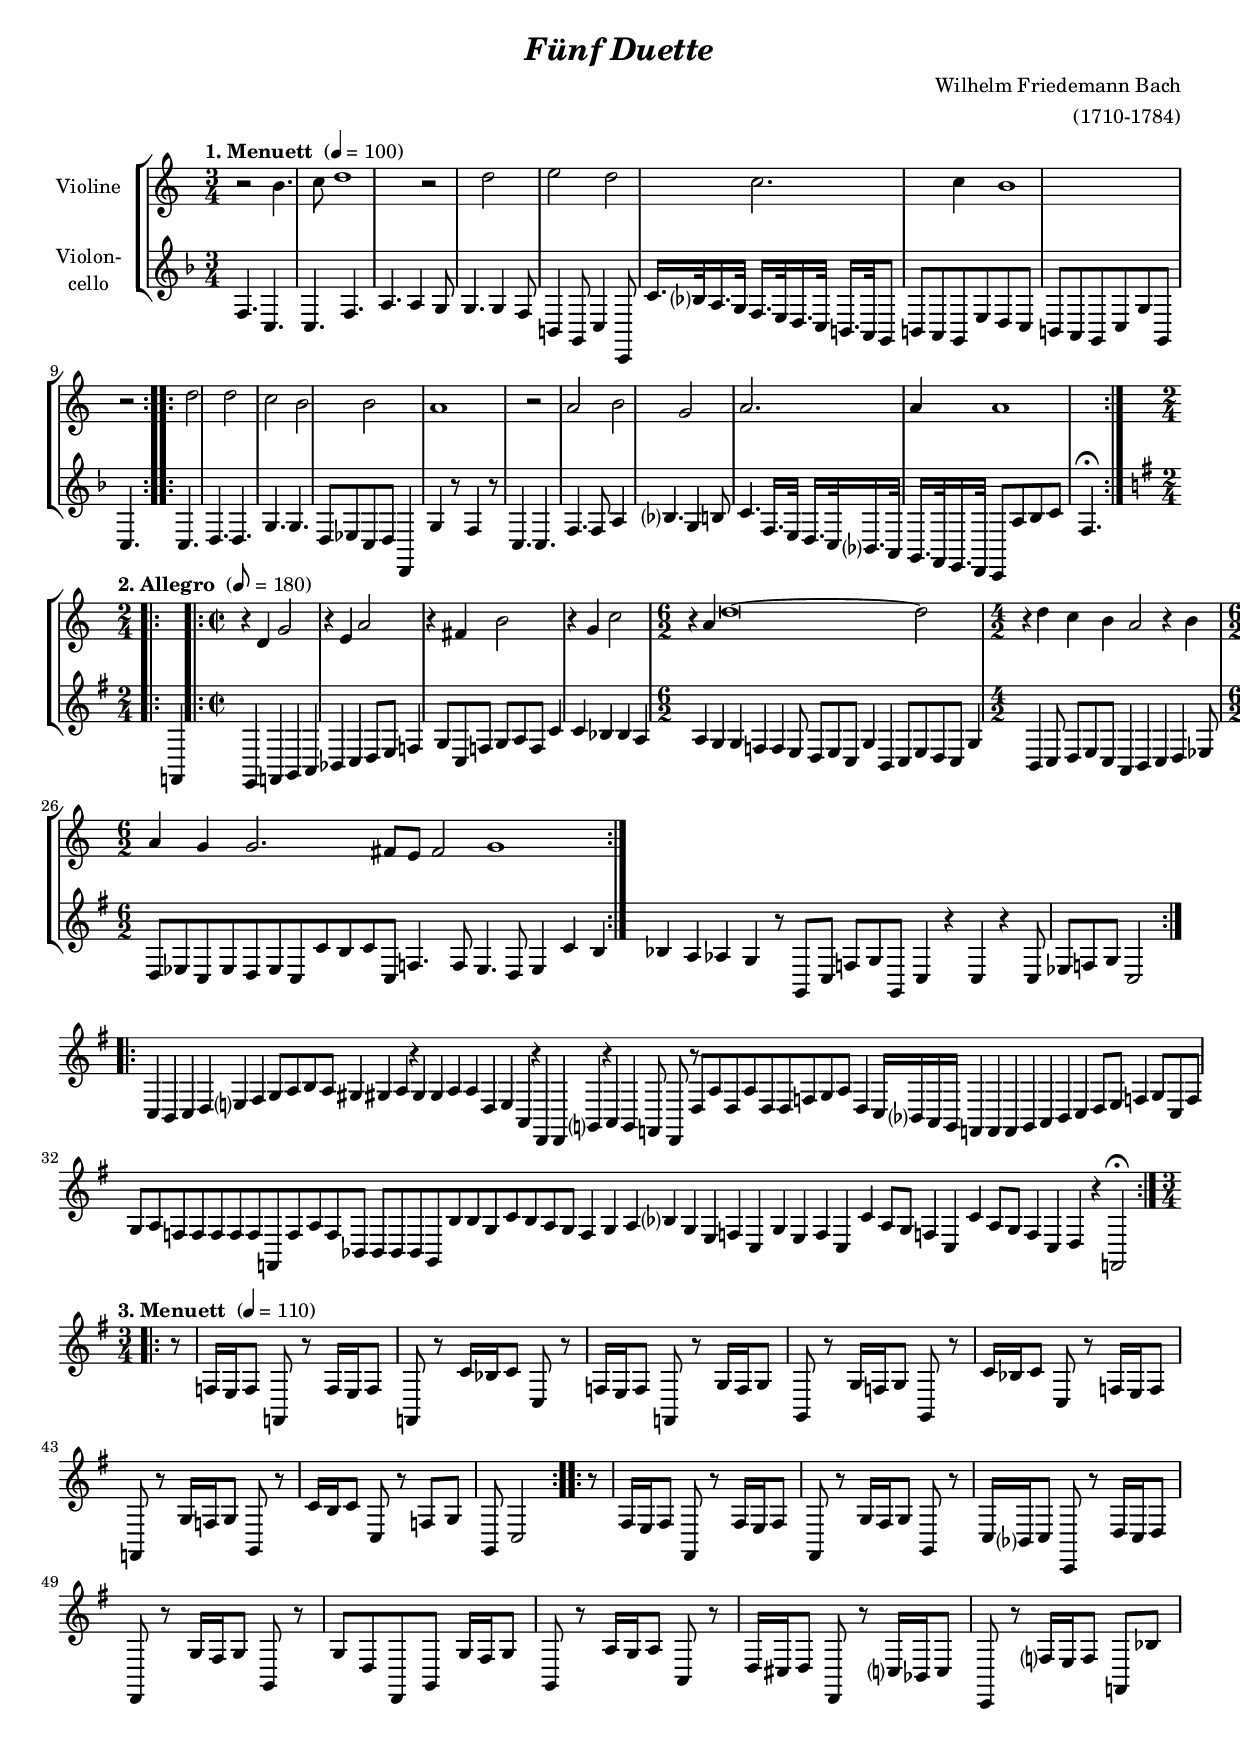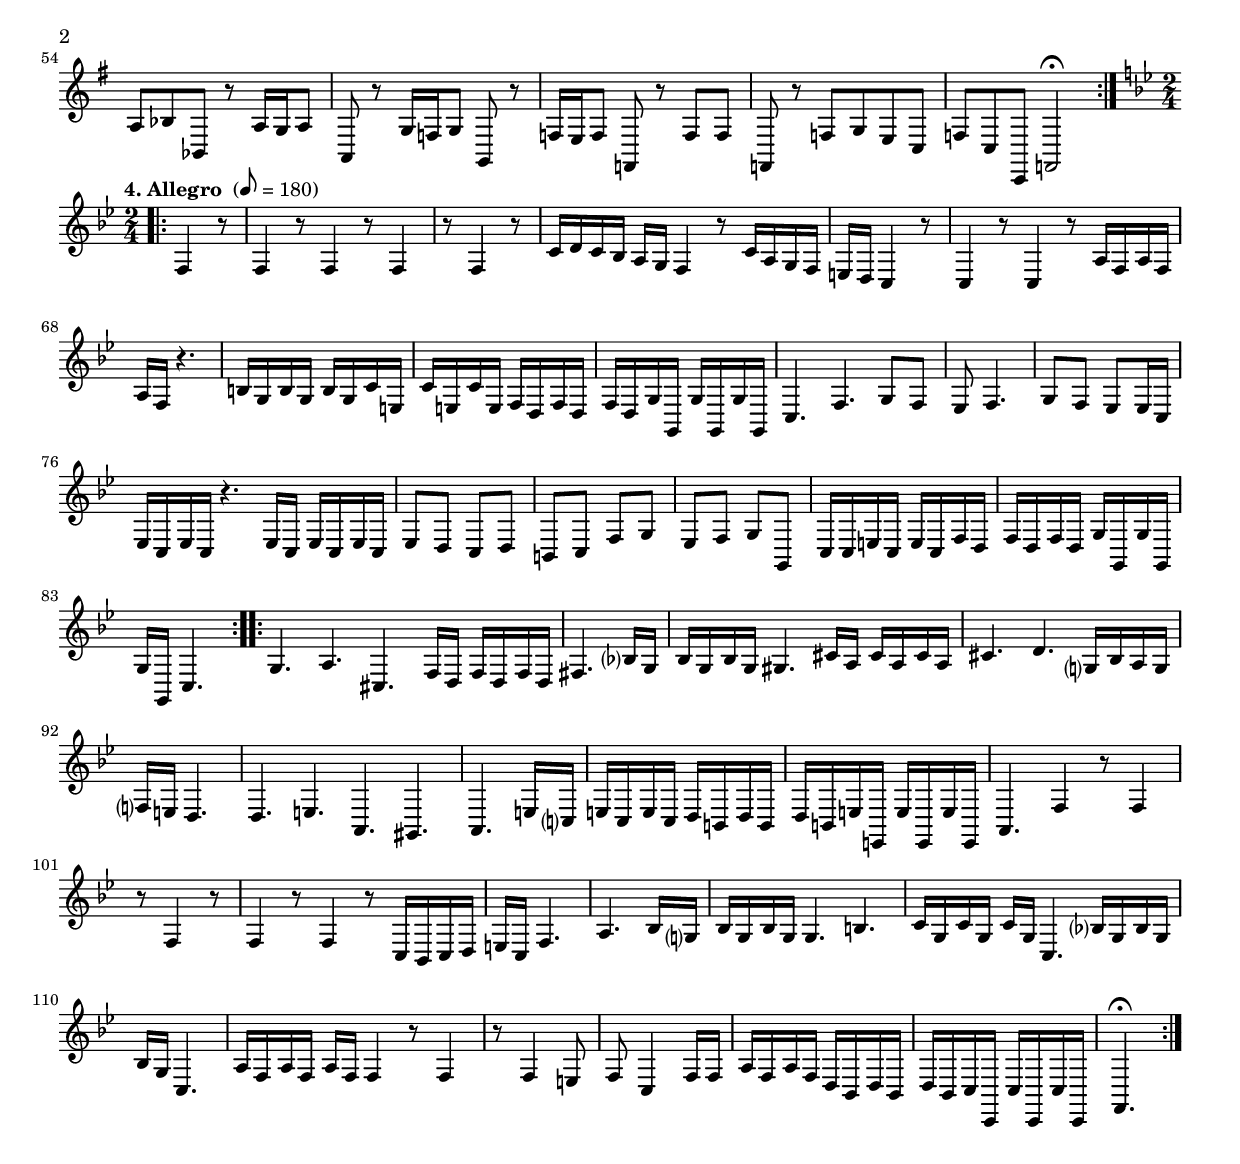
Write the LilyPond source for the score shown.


\version "2.14.2"
\include "deutsch.ly"
  
#(set-global-staff-size 17.25)

\header {
  title     = \markup \italic "Fünf Duette"
  composer  = "Wilhelm Friedemann Bach"
  arranger  = "(1710-1784)"
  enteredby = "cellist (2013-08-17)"
}

voiceconsts = {
%  \numericTimeSignature
  \compressFullBarRests
}

%minstr = "harpsichord"
mihi = "clarinet"
%minstr = "accordion"
milo = "bassoon"

rall = \markup \bold \italic "rall."

introa = {
  \tempo "1. Menuett " 4=100
  \key f \major
  \time 3/4
}

introb = {
  \break
  \tempo "2. Allegro " 8=180
  \key g \major
  \time 2/4
  \set tupletSpannerDuration = #(ly:make-moment 1 8)
}

introc = {
  \break
  \tempo "3. Menuett " 4=110
  \time 3/4
  \set tupletSpannerDuration = #(ly:make-moment 1 4)
}

introd = {
  \break
  \tempo "4. Allegro " 8=180
  \key g \minor
  \time 2/4
}

introe = {
  \break
  \tempo "5. Bourrée " 4=140
  \key h \minor
  \time 4/4
}

\include "v1.ily"
\include "v2.ily"

music = \new StaffGroup <<
      \new Staff {
	\set Staff.midiInstrument = \mihi
	\set Staff.instrumentName = \markup \center-column { "Violine" }
	\transpose f f { \va }
      }

      \new Staff {
	\set Staff.midiInstrument = \milo
	\set Staff.instrumentName = \markup \center-column { "Violon-" "cello" }
	\transpose f f { \vb }
      }
>>

\book {
  \score {
    \music
    \layout {}
  }

  \score {
    \unfoldRepeats \music

    \midi {
      \context {
        \Score
      }
    }
  }
}
